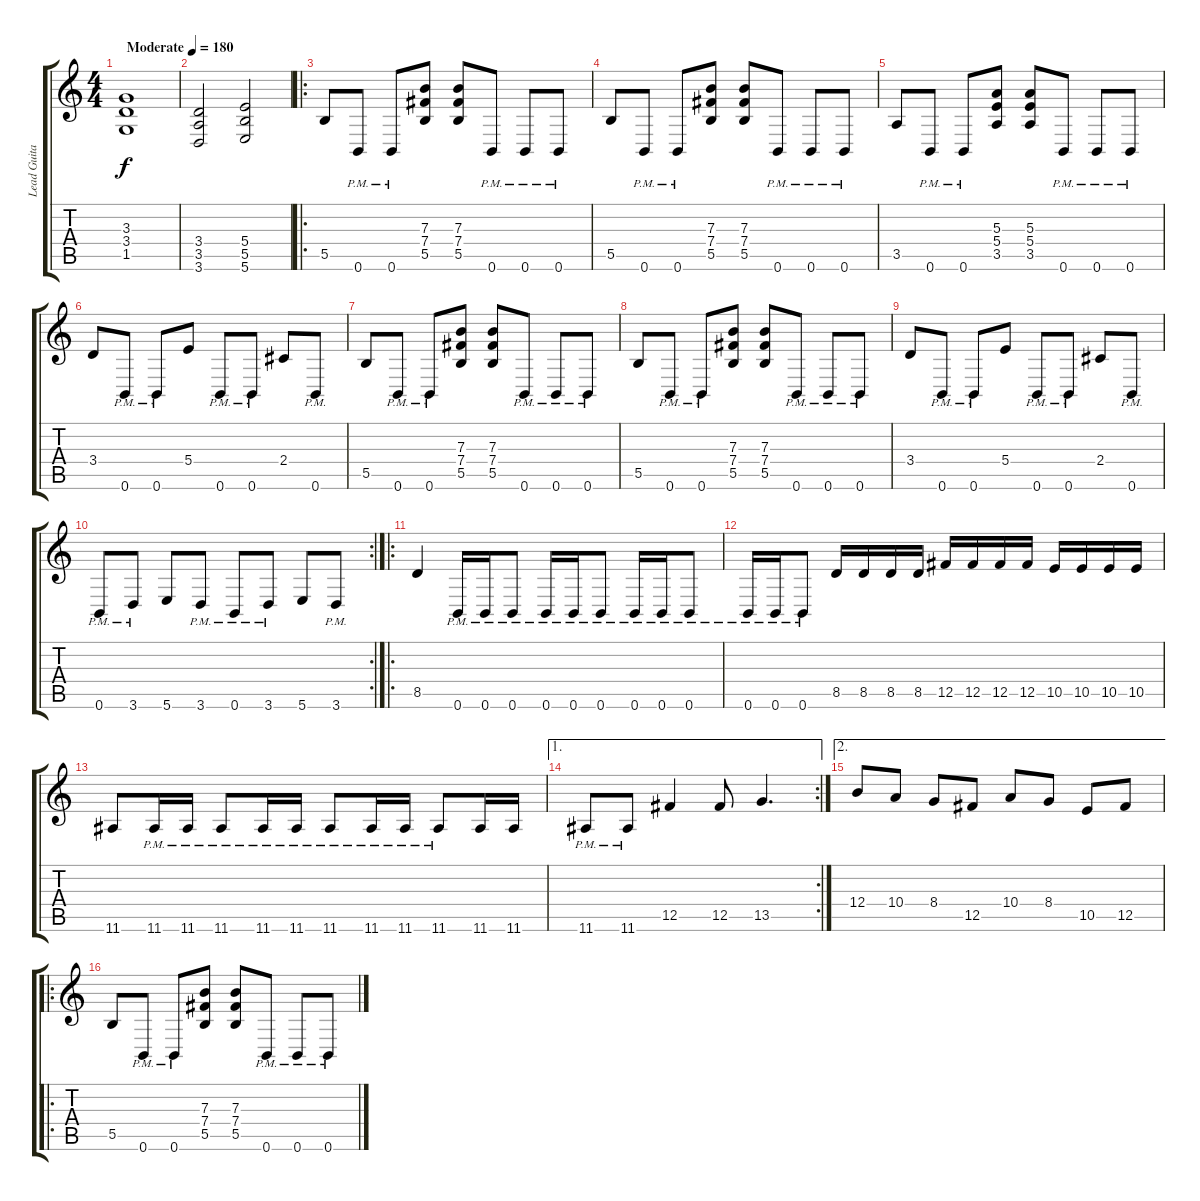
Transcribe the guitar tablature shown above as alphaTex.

\track ("Lead Guitar" "Lead Guita") {instrument distortionguitar}
\staff {score tabs}
\tuning (Db4 Ab3 E3 B2 Gb2 B1) {hide}
\ts (4 4)
\tempo (180 "Moderate")
\clef g2
\ks c
(3.3 3.4 1.5).1{dy f instrument distortionguitar} |
(3.4 3.5 3.6).2 (5.4 5.5 5.6).2 |
\ro
5.5.8 0.6{pm}.8 0.6{pm}.8 (7.3 7.4 5.5).8 (7.3 7.4 5.5).8 0.6{pm}.8 0.6{pm}.8 0.6{pm}.8 |
5.5.8 0.6{pm}.8 0.6{pm}.8 (7.3 7.4 5.5).8 (7.3 7.4 5.5).8 0.6{pm}.8 0.6{pm}.8 0.6{pm}.8 |
3.5.8 0.6{pm}.8 0.6{pm}.8 (5.3 5.4 3.5).8 (5.3 5.4 3.5).8 0.6{pm}.8 0.6{pm}.8 0.6{pm}.8 |
3.4.8 0.6{pm}.8 0.6{pm}.8 5.4.8 0.6{pm}.8 0.6{pm}.8 2.4.8 0.6{pm}.8 |
5.5.8 0.6{pm}.8 0.6{pm}.8 (7.3 7.4 5.5).8 (7.3 7.4 5.5).8 0.6{pm}.8 0.6{pm}.8 0.6{pm}.8 |
5.5.8 0.6{pm}.8 0.6{pm}.8 (7.3 7.4 5.5).8 (7.3 7.4 5.5).8 0.6{pm}.8 0.6{pm}.8 0.6{pm}.8 |
3.4.8 0.6{pm}.8 0.6{pm}.8 5.4.8 0.6{pm}.8 0.6{pm}.8 2.4.8 0.6{pm}.8 |
\rc 2
0.6{pm}.8 3.6{pm}.8 5.6.8 3.6{pm}.8 0.6{pm}.8 3.6{pm}.8 5.6.8 3.6{pm}.8 |
\ro
8.5.4 0.6{pm}.16 0.6{pm}.16 0.6{pm}.8 0.6{pm}.16 0.6{pm}.16 0.6{pm}.8 0.6{pm}.16 0.6{pm}.16 0.6{pm}.8 |
0.6{pm}.16 0.6{pm}.16 0.6{pm}.8 8.5.16 8.5.16 8.5.16 8.5.16 12.5.16 12.5.16 12.5.16 12.5.16 10.5.16 10.5.16 10.5.16 10.5.16 |
11.6.8 11.6{pm}.16 11.6{pm}.16 11.6{pm}.8 11.6{pm}.16 11.6{pm}.16 11.6{pm}.8 11.6{pm}.16 11.6{pm}.16 11.6{pm}.8 11.6.16 11.6.16 |
\ae 1
\rc 2
11.6{pm}.8 11.6{pm}.8 12.5.4 12.5.8 13.5.4{d} |
\ae 2
12.4.8 10.4.8 8.4.8 12.5.8 10.4.8 8.4.8 10.5.8 12.5.8 |
\ro
5.5.8 0.6{pm}.8 0.6{pm}.8 (7.3 7.4 5.5).8 (7.3 7.4 5.5).8 0.6{pm}.8 0.6{pm}.8 0.6{pm}.8
